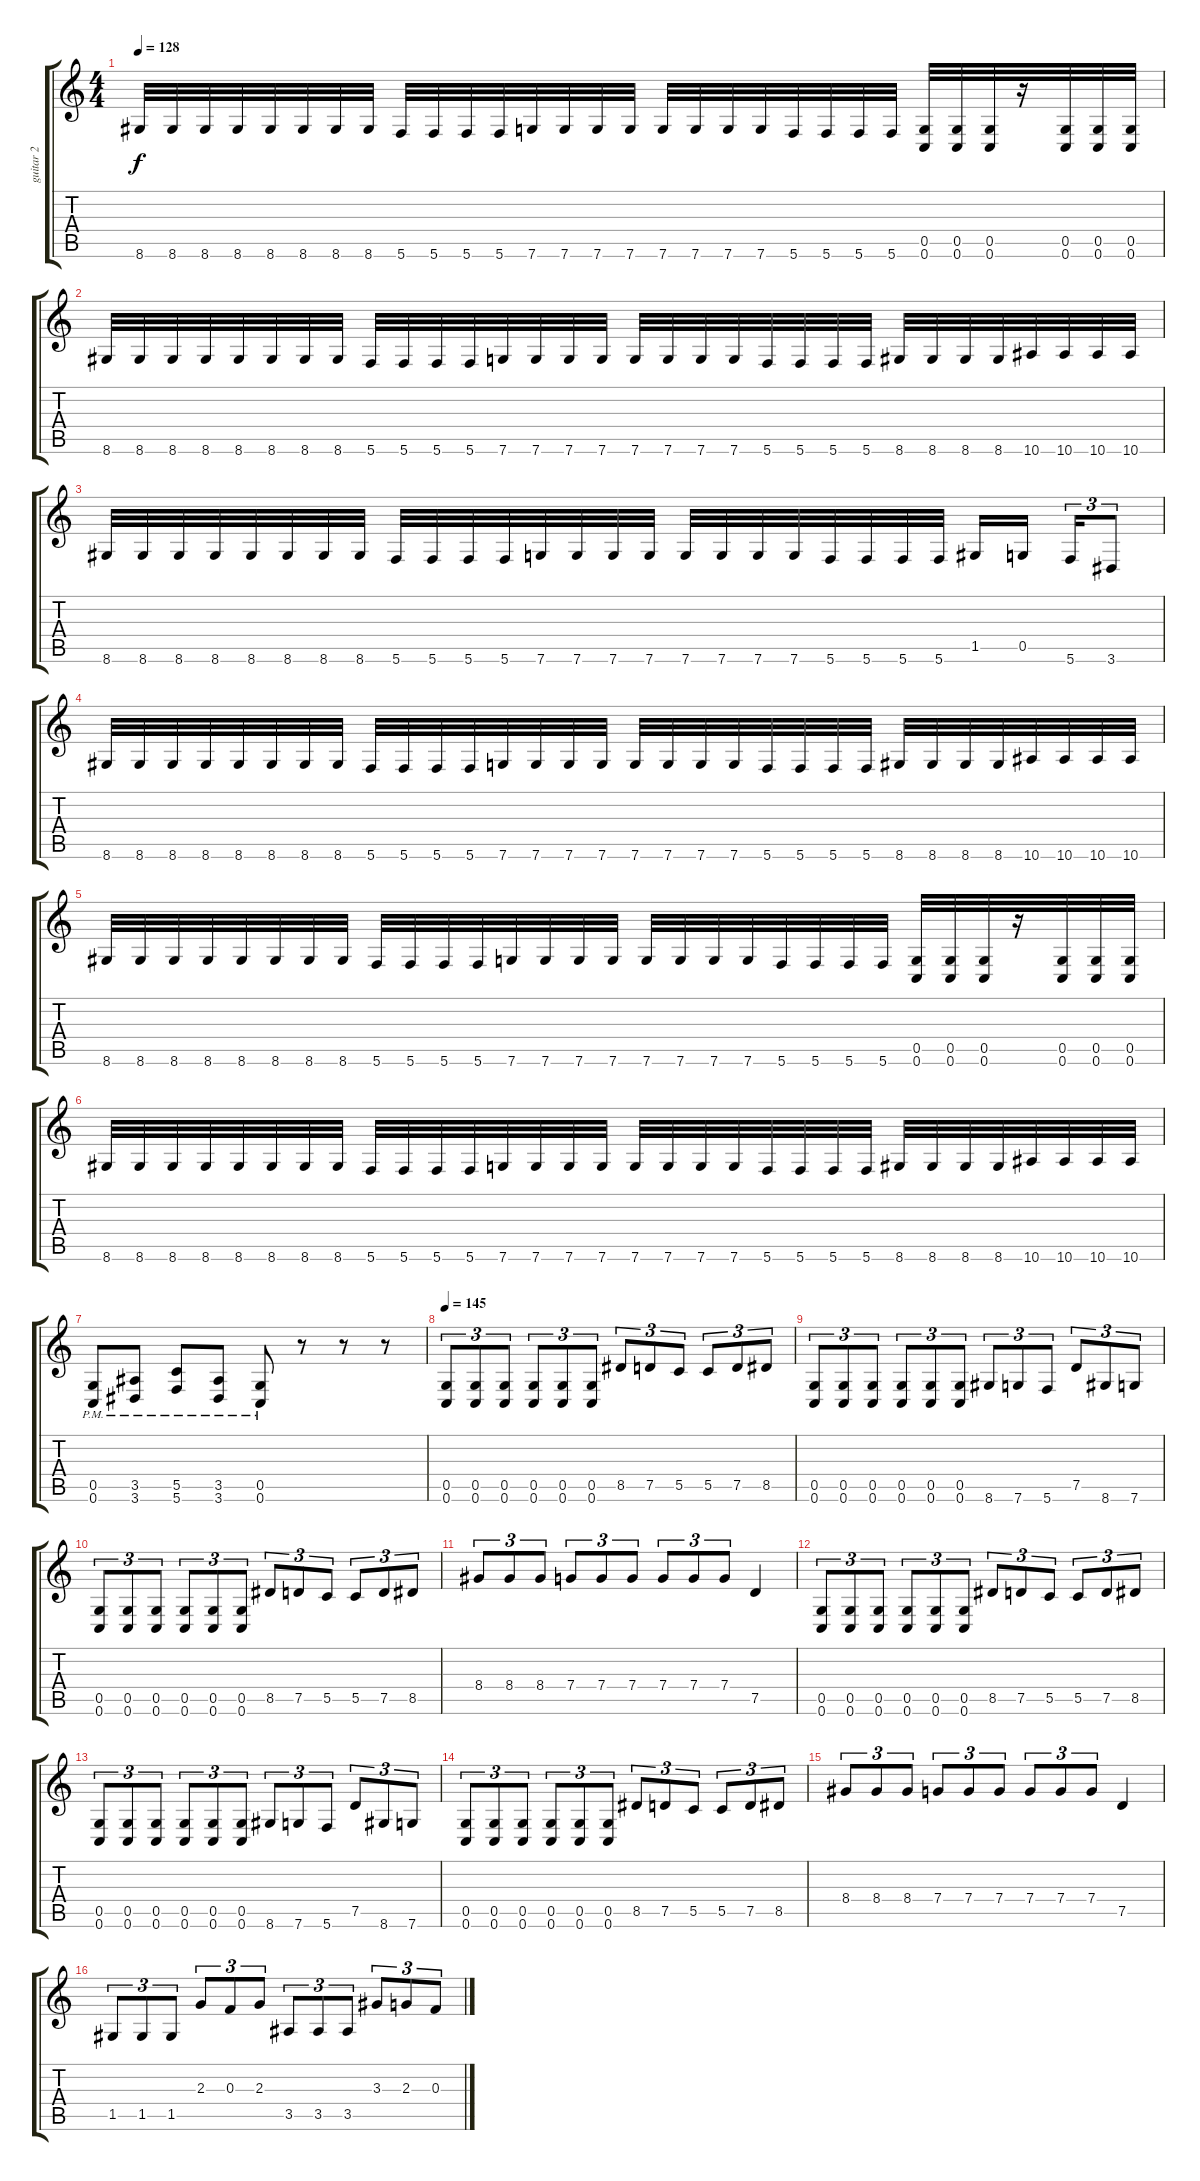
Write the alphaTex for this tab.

\track ("guitar 2" "guitar 2") {instrument overdrivenguitar}
\staff {score tabs}
\tuning (D4 A3 F3 C3 G2 C2) {hide}
\ts (4 4)
\tempo 128
\clef g2
\ks c
8.6.32{dy f} 8.6.32 8.6.32 8.6.32 8.6.32 8.6.32 8.6.32 8.6.32 5.6.32 5.6.32 5.6.32 5.6.32 7.6.32 7.6.32 7.6.32 7.6.32 7.6.32 7.6.32 7.6.32 7.6.32 5.6.32 5.6.32 5.6.32 5.6.32 (0.5 0.6).32 (0.5 0.6).32 (0.5 0.6).32 r.16 (0.5 0.6).32 (0.5 0.6).32 (0.5 0.6).32 |
8.6.32 8.6.32 8.6.32 8.6.32 8.6.32 8.6.32 8.6.32 8.6.32 5.6.32 5.6.32 5.6.32 5.6.32 7.6.32 7.6.32 7.6.32 7.6.32 7.6.32 7.6.32 7.6.32 7.6.32 5.6.32 5.6.32 5.6.32 5.6.32 8.6.32 8.6.32 8.6.32 8.6.32 10.6.32 10.6.32 10.6.32 10.6.32 |
8.6.32 8.6.32 8.6.32 8.6.32 8.6.32 8.6.32 8.6.32 8.6.32 5.6.32 5.6.32 5.6.32 5.6.32 7.6.32 7.6.32 7.6.32 7.6.32 7.6.32 7.6.32 7.6.32 7.6.32 5.6.32 5.6.32 5.6.32 5.6.32 1.5.16 0.5.16{beam splitsecondary} 5.6.16{tu (3 2)} 3.6.8{tu (3 2)} |
8.6.32 8.6.32 8.6.32 8.6.32 8.6.32 8.6.32 8.6.32 8.6.32 5.6.32 5.6.32 5.6.32 5.6.32 7.6.32 7.6.32 7.6.32 7.6.32 7.6.32 7.6.32 7.6.32 7.6.32 5.6.32 5.6.32 5.6.32 5.6.32 8.6.32 8.6.32 8.6.32 8.6.32 10.6.32 10.6.32 10.6.32 10.6.32 |
8.6.32 8.6.32 8.6.32 8.6.32 8.6.32 8.6.32 8.6.32 8.6.32 5.6.32 5.6.32 5.6.32 5.6.32 7.6.32 7.6.32 7.6.32 7.6.32 7.6.32 7.6.32 7.6.32 7.6.32 5.6.32 5.6.32 5.6.32 5.6.32 (0.5 0.6).32 (0.5 0.6).32 (0.5 0.6).32 r.16 (0.5 0.6).32 (0.5 0.6).32 (0.5 0.6).32 |
8.6.32 8.6.32 8.6.32 8.6.32 8.6.32 8.6.32 8.6.32 8.6.32 5.6.32 5.6.32 5.6.32 5.6.32 7.6.32 7.6.32 7.6.32 7.6.32 7.6.32 7.6.32 7.6.32 7.6.32 5.6.32 5.6.32 5.6.32 5.6.32 8.6.32 8.6.32 8.6.32 8.6.32 10.6.32 10.6.32 10.6.32 10.6.32 |
(0.5{pm} 0.6{pm}).8 (3.5{pm} 3.6{pm}).8 (5.5{pm} 5.6{pm}).8 (3.5{pm} 3.6{pm}).8 (0.5{pm} 0.6{pm}).8 r.8 r.8 r.8 |
\tempo 145
(0.5 0.6).8{tu (3 2)} (0.5 0.6).8{tu (3 2)} (0.5 0.6).8{tu (3 2)} (0.5 0.6).8{tu (3 2)} (0.5 0.6).8{tu (3 2)} (0.5 0.6).8{tu (3 2)} 8.5.8{tu (3 2)} 7.5.8{tu (3 2)} 5.5.8{tu (3 2)} 5.5.8{tu (3 2)} 7.5.8{tu (3 2)} 8.5.8{tu (3 2)} |
(0.5 0.6).8{tu (3 2)} (0.5 0.6).8{tu (3 2)} (0.5 0.6).8{tu (3 2)} (0.5 0.6).8{tu (3 2)} (0.5 0.6).8{tu (3 2)} (0.5 0.6).8{tu (3 2)} 8.6.8{tu (3 2)} 7.6.8{tu (3 2)} 5.6.8{tu (3 2)} 7.5.8{tu (3 2)} 8.6.8{tu (3 2)} 7.6.8{tu (3 2)} |
(0.5 0.6).8{tu (3 2)} (0.5 0.6).8{tu (3 2)} (0.5 0.6).8{tu (3 2)} (0.5 0.6).8{tu (3 2)} (0.5 0.6).8{tu (3 2)} (0.5 0.6).8{tu (3 2)} 8.5.8{tu (3 2)} 7.5.8{tu (3 2)} 5.5.8{tu (3 2)} 5.5.8{tu (3 2)} 7.5.8{tu (3 2)} 8.5.8{tu (3 2)} |
8.4.8{tu (3 2)} 8.4.8{tu (3 2)} 8.4.8{tu (3 2)} 7.4.8{tu (3 2)} 7.4.8{tu (3 2)} 7.4.8{tu (3 2)} 7.4.8{tu (3 2)} 7.4.8{tu (3 2)} 7.4.8{tu (3 2)} 7.5.4 |
(0.5 0.6).8{tu (3 2)} (0.5 0.6).8{tu (3 2)} (0.5 0.6).8{tu (3 2)} (0.5 0.6).8{tu (3 2)} (0.5 0.6).8{tu (3 2)} (0.5 0.6).8{tu (3 2)} 8.5.8{tu (3 2)} 7.5.8{tu (3 2)} 5.5.8{tu (3 2)} 5.5.8{tu (3 2)} 7.5.8{tu (3 2)} 8.5.8{tu (3 2)} |
(0.5 0.6).8{tu (3 2)} (0.5 0.6).8{tu (3 2)} (0.5 0.6).8{tu (3 2)} (0.5 0.6).8{tu (3 2)} (0.5 0.6).8{tu (3 2)} (0.5 0.6).8{tu (3 2)} 8.6.8{tu (3 2)} 7.6.8{tu (3 2)} 5.6.8{tu (3 2)} 7.5.8{tu (3 2)} 8.6.8{tu (3 2)} 7.6.8{tu (3 2)} |
(0.5 0.6).8{tu (3 2)} (0.5 0.6).8{tu (3 2)} (0.5 0.6).8{tu (3 2)} (0.5 0.6).8{tu (3 2)} (0.5 0.6).8{tu (3 2)} (0.5 0.6).8{tu (3 2)} 8.5.8{tu (3 2)} 7.5.8{tu (3 2)} 5.5.8{tu (3 2)} 5.5.8{tu (3 2)} 7.5.8{tu (3 2)} 8.5.8{tu (3 2)} |
8.4.8{tu (3 2)} 8.4.8{tu (3 2)} 8.4.8{tu (3 2)} 7.4.8{tu (3 2)} 7.4.8{tu (3 2)} 7.4.8{tu (3 2)} 7.4.8{tu (3 2)} 7.4.8{tu (3 2)} 7.4.8{tu (3 2)} 7.5.4 |
1.5.8{tu (3 2)} 1.5.8{tu (3 2)} 1.5.8{tu (3 2)} 2.3.8{tu (3 2)} 0.3.8{tu (3 2)} 2.3.8{tu (3 2)} 3.5.8{tu (3 2)} 3.5.8{tu (3 2)} 3.5.8{tu (3 2)} 3.3.8{tu (3 2)} 2.3.8{tu (3 2)} 0.3.8{tu (3 2)}
